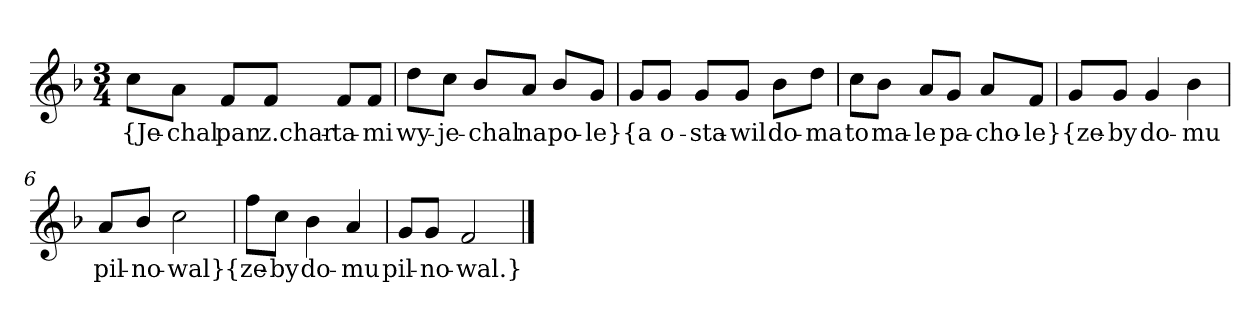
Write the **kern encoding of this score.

**kern	**text
*part1	*part1
*staff1	*staff1
*clefG2	*
*k[b-]	*
*F:	*
*M3/4	*
=	=
8cc\L	{Je-
8a\J	-chal
8f/L	pan
8f/J	z.char-
8f/L	-ta-
8f/J	-mi
=2	=2
8dd\L	wy-
8cc\J	-je-
8b-/L	-chal
8a/J	na
8b-/L	po-
8g/J	-le}
=3y	=3y
8g/L	{a
8g/J	o-
8g/L	-sta-
8g/J	-wil
8b-\L	do-
8dd\J	-ma
=4	=4
8cc\L	to
8b-\J	ma-
8a/L	-le
8g/J	pa-
8a/L	-cho-
8f/J	-le}
=5y	=5y
8g/L	{ze-
8g/J	-by
4g	do-
4b-	-mu
=6	=6
8a/L	pil-
8b-/J	-no-
2cc	-wal}
=7y	=7y
8ff\L	{ze-
8cc\J	-by
4b-	do-
4a	-mu
=8	=8
8g/L	pil-
8g/J	-no-
2f	-wal.}
==	==
*-	*-
